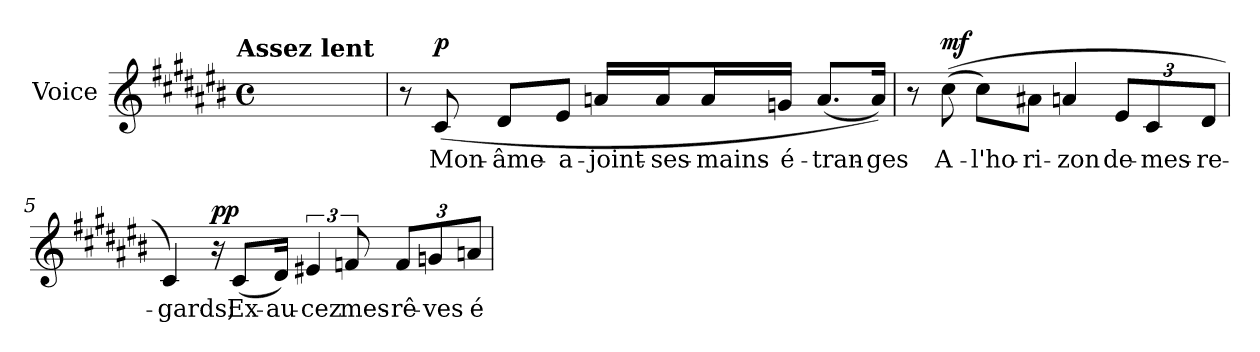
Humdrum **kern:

**kern	**text	**dynam
*part1	*part1	*part1
*staff1	*staff1	*staff1
*I"Voice	*	*
*clefG2	*	*
*k[f#c#g#d#a#e#b#]	*	*
!!LO:TX:omd:t=Assez lent
*M4/4	*	*
*met(c)	*	*
=1	=1	=1
1ryy	.	.
=3	=3	=3
8r	.	.
!	!	!LO:DY:a
(>8c#/	-Mon-	p
8d#/L	-âme-	.
8e#/J	-a-	.
16an/LL	-joint-	.
16a/J	-ses-	.
16a/L	-mains-	.
16gn/JJ	é-	.
(<8.a/L	-tran-	.
16a/Jk))	-ges	.
!!LO:LB:g=z
=4	=4	=4
8r	.	.
!	!	!LO:DY:a
(>(>8cc#\	-A-	mf
8cc#\L)	l'ho-	.
8a#X\J	-ri-	.
4an/	-zon	.
12e#/L	-de-	.
12c#/	-mes-	.
12d#/J	re-	.
=5	=5	=5
*^	*	*
4c#/)	4.ryy	-gards;	.
!	!	!	!LO:DY:a
16r	.	.	pp
(>8c#/L	.	Ex-	.
!	!	!	!LO:DY:a
.	2ryy	.	plus effacé
16d#/Jk)	.	-au-	.
6e#X/	.	-cez	.
12fn/	.	-mes-	.
12f/L	.	rê-	.
12gn/	.	-ves	.
.	8ryy	.	.
12an/J	.	-é-	.
*v	*v	*	*
=	=	=
*-	*-	*-
